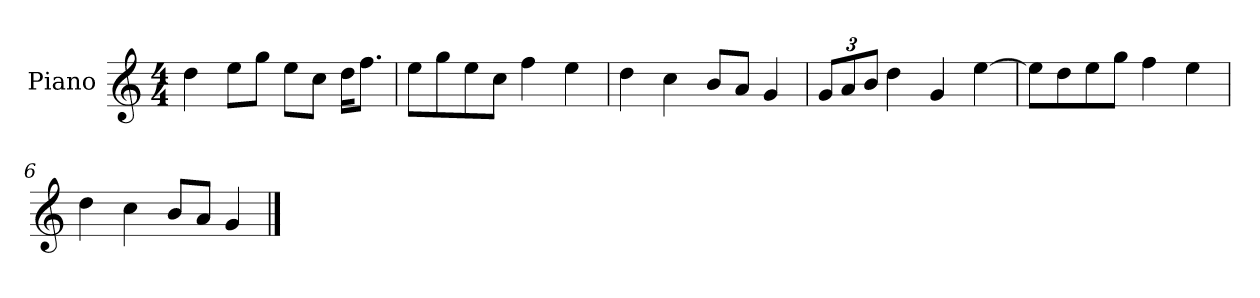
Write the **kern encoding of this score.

**kern
*part1
*staff1
*I"Piano
*I'P-no
*clefG2
*k[]
*M4/4
*MM90
=1
4dd\
8ee\L
8gg\J
8ee\L
8cc\J
16dd\KL
8.ff\J
=2
8ee\L
8gg\
8ee\
8cc\J
4ff\
4ee\
=3
4dd\
4cc\
8b/L
8a/J
4g/
=4
*Xbrackettup
12g/L
12a/
12b/J
4dd\
4g/
[4ee\
=5
8ee\L]
8dd\
8ee\
8gg\J
4ff\
4ee\
=6
4dd\
4cc\
8b/L
8a/J
4g/
==
*-
